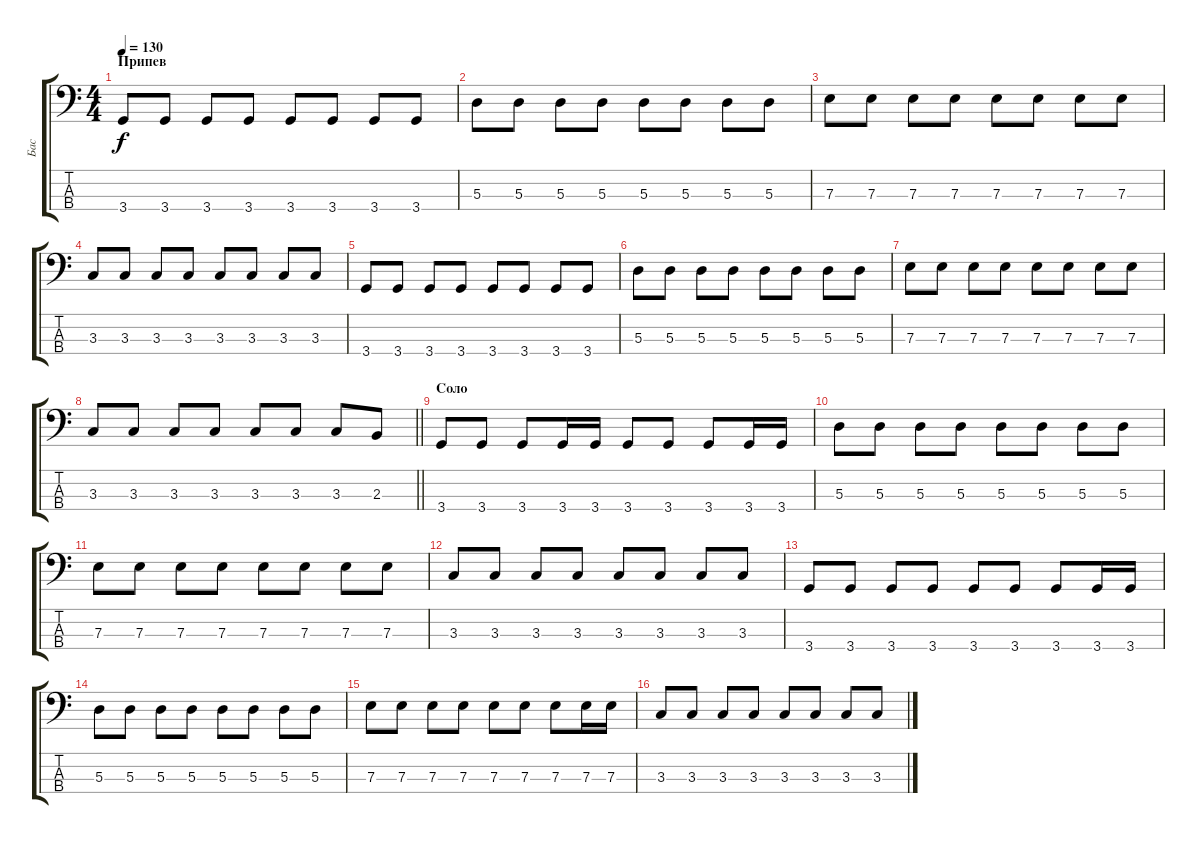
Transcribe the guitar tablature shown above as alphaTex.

\track ("Бас" "Бас") {instrument electricbassfinger}
\staff {score tabs}
\tuning (G2 D2 A1 E1) {hide}
\ts (4 4)
\section ("" "Припев")
\tempo 130
\clef f4
\ks c
3.4.8{dy f} 3.4.8 3.4.8 3.4.8 3.4.8 3.4.8 3.4.8 3.4.8 |
5.3.8 5.3.8 5.3.8 5.3.8 5.3.8 5.3.8 5.3.8 5.3.8 |
7.3.8 7.3.8 7.3.8 7.3.8 7.3.8 7.3.8 7.3.8 7.3.8 |
3.3.8 3.3.8 3.3.8 3.3.8 3.3.8 3.3.8 3.3.8 3.3.8 |
3.4.8 3.4.8 3.4.8 3.4.8 3.4.8 3.4.8 3.4.8 3.4.8 |
5.3.8 5.3.8 5.3.8 5.3.8 5.3.8 5.3.8 5.3.8 5.3.8 |
7.3.8 7.3.8 7.3.8 7.3.8 7.3.8 7.3.8 7.3.8 7.3.8 |
\barLineRight lightlight
3.3.8 3.3.8 3.3.8 3.3.8 3.3.8 3.3.8 3.3.8 2.3.8 |
\section ("" "Соло")
3.4.8 3.4.8 3.4.8 3.4.16 3.4.16 3.4.8 3.4.8 3.4.8 3.4.16 3.4.16 |
5.3.8 5.3.8 5.3.8 5.3.8 5.3.8 5.3.8 5.3.8 5.3.8 |
7.3.8 7.3.8 7.3.8 7.3.8 7.3.8 7.3.8 7.3.8 7.3.8 |
3.3.8 3.3.8 3.3.8 3.3.8 3.3.8 3.3.8 3.3.8 3.3.8 |
3.4.8 3.4.8 3.4.8 3.4.8 3.4.8 3.4.8 3.4.8 3.4.16 3.4.16 |
5.3.8 5.3.8 5.3.8 5.3.8 5.3.8 5.3.8 5.3.8 5.3.8 |
7.3.8 7.3.8 7.3.8 7.3.8 7.3.8 7.3.8 7.3.8 7.3.16 7.3.16 |
3.3.8 3.3.8 3.3.8 3.3.8 3.3.8 3.3.8 3.3.8 3.3.8
